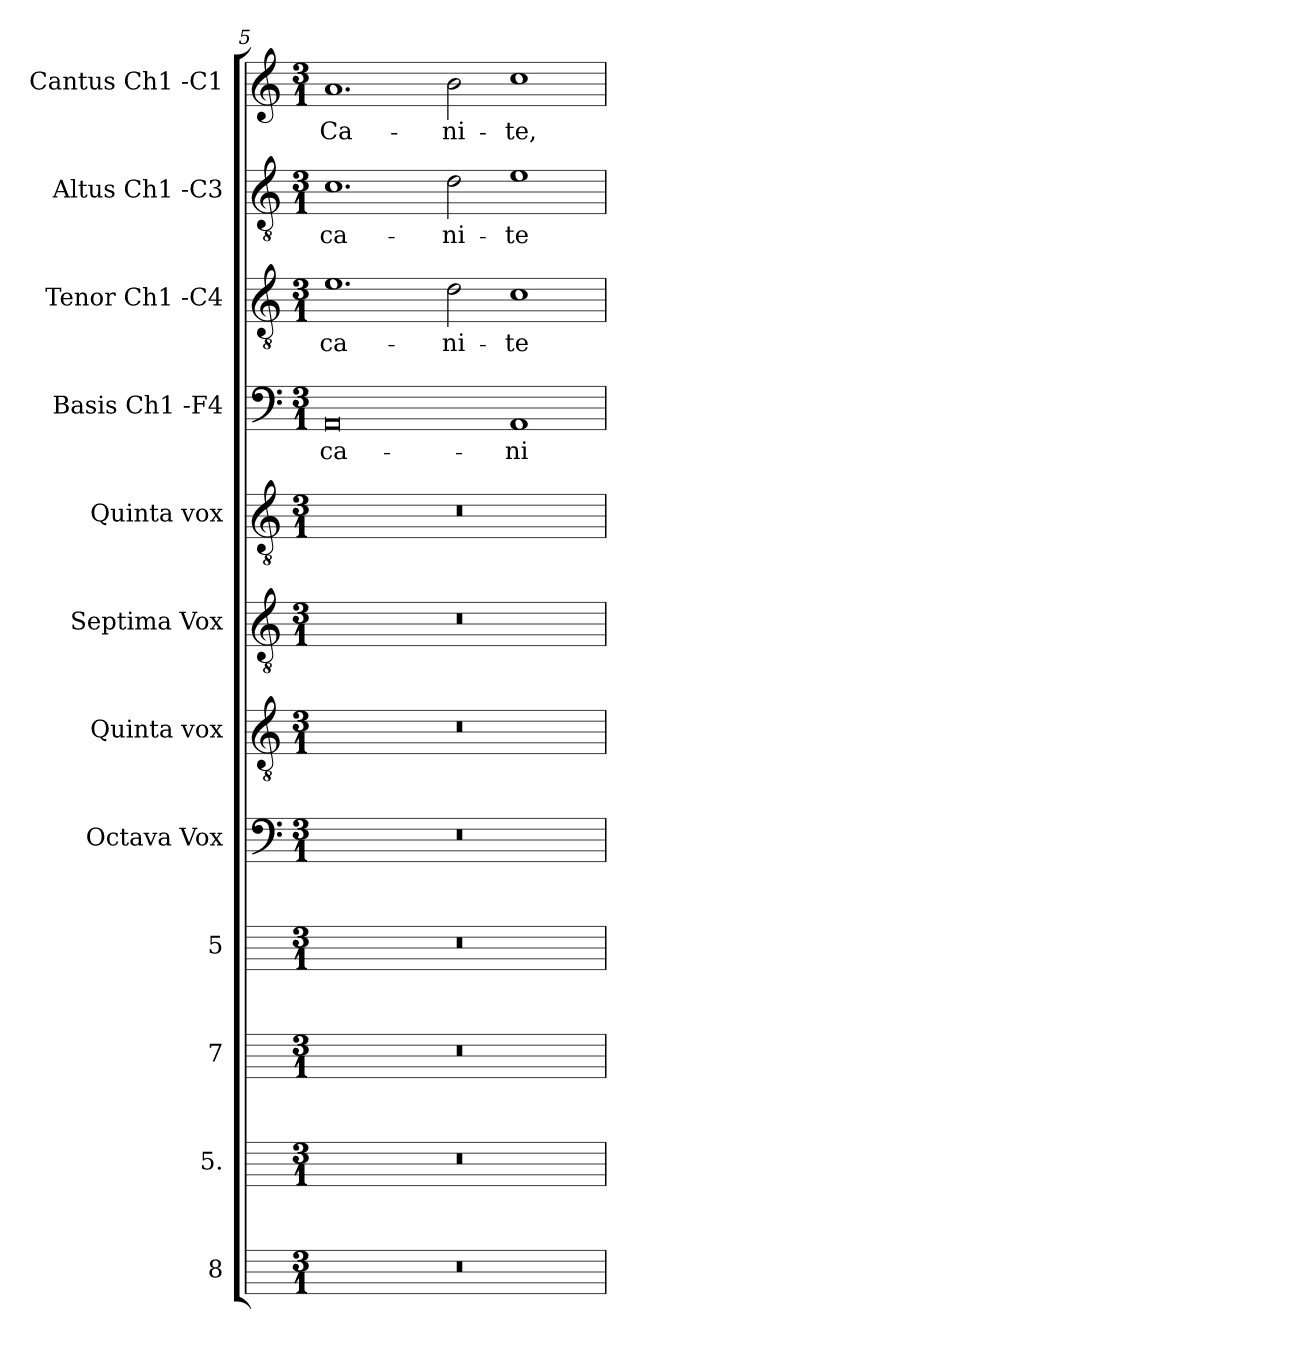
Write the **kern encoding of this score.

**kern	**kern	**kern	**kern	**kern	**kern	**kern	**kern	**kern	**text	**kern	**text	**kern	**text	**kern	**text
*part12	*part11	*part10	*part9	*part8	*part7	*part6	*part5	*part4	*part4	*part3	*part3	*part2	*part2	*part1	*part1
*staff12	*staff11	*staff10	*staff9	*staff8	*staff7	*staff6	*staff5	*staff4	*staff4	*staff3	*staff3	*staff2	*staff2	*staff1	*staff1
*I"8	*I"5.	*I"7	*I"5	*I"Octava  Vox	*I"Quinta  vox	*I"Septima  Vox	*I"Quinta  vox	*I"Basis  Ch1 -F4	*	*I"Tenor  Ch1 -C4	*	*I"Altus  Ch1 -C3	*	*I"Cantus  Ch1 -C1	*
*	*	*	*	*	*	*	*	*I'B	*	*I'T	*	*I'A	*	*I'C	*
*	*	*	*	*clefF4	*clefGv2	*clefGv2	*clefGv2	*clefF4	*	*clefGv2	*	*clefGv2	*	*clefG2	*
*k[]	*k[]	*k[]	*k[]	*k[]	*k[]	*k[]	*k[]	*k[]	*	*k[]	*	*k[]	*	*k[]	*
*C:	*C:	*C:	*C:	*C:	*C:	*C:	*C:	*C:	*	*C:	*	*C:	*	*C:	*
*M3/1	*M3/1	*M3/1	*M3/1	*M3/1	*M3/1	*M3/1	*M3/1	*M3/1	*	*M3/1	*	*M3/1	*	*M3/1	*
=5	=5	=5	=5	=5	=5	=5	=5	=5	=5	=5	=5	=5	=5	=5	=5
!	!	!	!	!	!	!	!	!	!LO:LY:b:cj	!	!LO:LY:b:cj	!	!LO:LY:b:cj	!	!LO:LY:b:cj
0.r	0.r	0.r	0.r	0.r	0.r	0.r	0.r	0AA	ca-	1.e	ca-	1.c	ca-	1.a	Ca-
!	!	!	!	!	!	!	!	!	!	!	!LO:LY:b:cj	!	!LO:LY:b:cj	!	!LO:LY:b:cj
.	.	.	.	.	.	.	.	.	.	2d\	-ni-	2d\	-ni-	2b\	-ni-
!	!	!	!	!	!	!	!	!	!LO:LY:b:cj	!	!LO:LY:b:cj	!	!LO:LY:b:cj	!	!LO:LY:b:cj
.	.	.	.	.	.	.	.	1AA	-ni-	1c	-te	1e	-te	1cc	-te,
=	=	=	=	=	=	=	=	=	=	=	=	=	=	=	=
*-	*-	*-	*-	*-	*-	*-	*-	*-	*-	*-	*-	*-	*-	*-	*-
